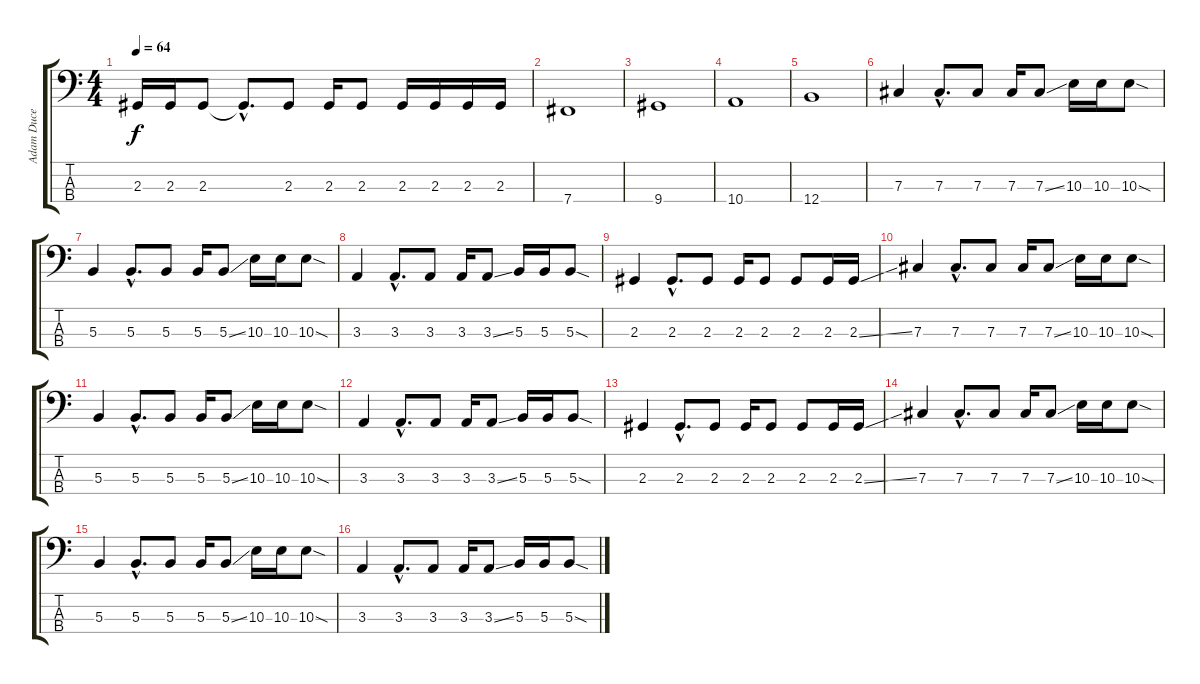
\track ("Adam Duce" "Adam Duce") {instrument electricbassfinger}
\staff {score tabs}
\tuning (E2 B1 Gb1 B0) {hide}
\ts (4 4)
\tempo 64
\clef f4
\ks c
2.3.16{dy f} 2.3.16 2.3.8 2.3{hac t}.8{d} 2.3.8 2.3.16 2.3.8 2.3.16 2.3.16 2.3.16 2.3.16 |
7.4.1 |
9.4.1 |
10.4.1 |
12.4.1 |
7.3.4 7.3{hac}.8{d} 7.3.8 7.3.16 7.3{ss}.8 10.3.16 10.3.16 10.3{sod}.8 |
5.3.4 5.3{hac}.8{d} 5.3.8 5.3.16 5.3{ss}.8 10.3.16 10.3.16 10.3{sod}.8 |
3.3.4 3.3{hac}.8{d} 3.3.8 3.3.16 3.3{ss}.8 5.3.16 5.3.16 5.3{sod}.8 |
2.3.4 2.3{hac}.8{d} 2.3.8 2.3.16 2.3.8 2.3.8 2.3.16 2.3{ss}.16 |
7.3.4 7.3{hac}.8{d} 7.3.8 7.3.16 7.3{ss}.8 10.3.16 10.3.16 10.3{sod}.8 |
5.3.4 5.3{hac}.8{d} 5.3.8 5.3.16 5.3{ss}.8 10.3.16 10.3.16 10.3{sod}.8 |
3.3.4 3.3{hac}.8{d} 3.3.8 3.3.16 3.3{ss}.8 5.3.16 5.3.16 5.3{sod}.8 |
2.3.4 2.3{hac}.8{d} 2.3.8 2.3.16 2.3.8 2.3.8 2.3.16 2.3{ss}.16 |
7.3.4 7.3{hac}.8{d} 7.3.8 7.3.16 7.3{ss}.8 10.3.16 10.3.16 10.3{sod}.8 |
5.3.4 5.3{hac}.8{d} 5.3.8 5.3.16 5.3{ss}.8 10.3.16 10.3.16 10.3{sod}.8 |
3.3.4 3.3{hac}.8{d} 3.3.8 3.3.16 3.3{ss}.8 5.3.16 5.3.16 5.3{sod}.8
